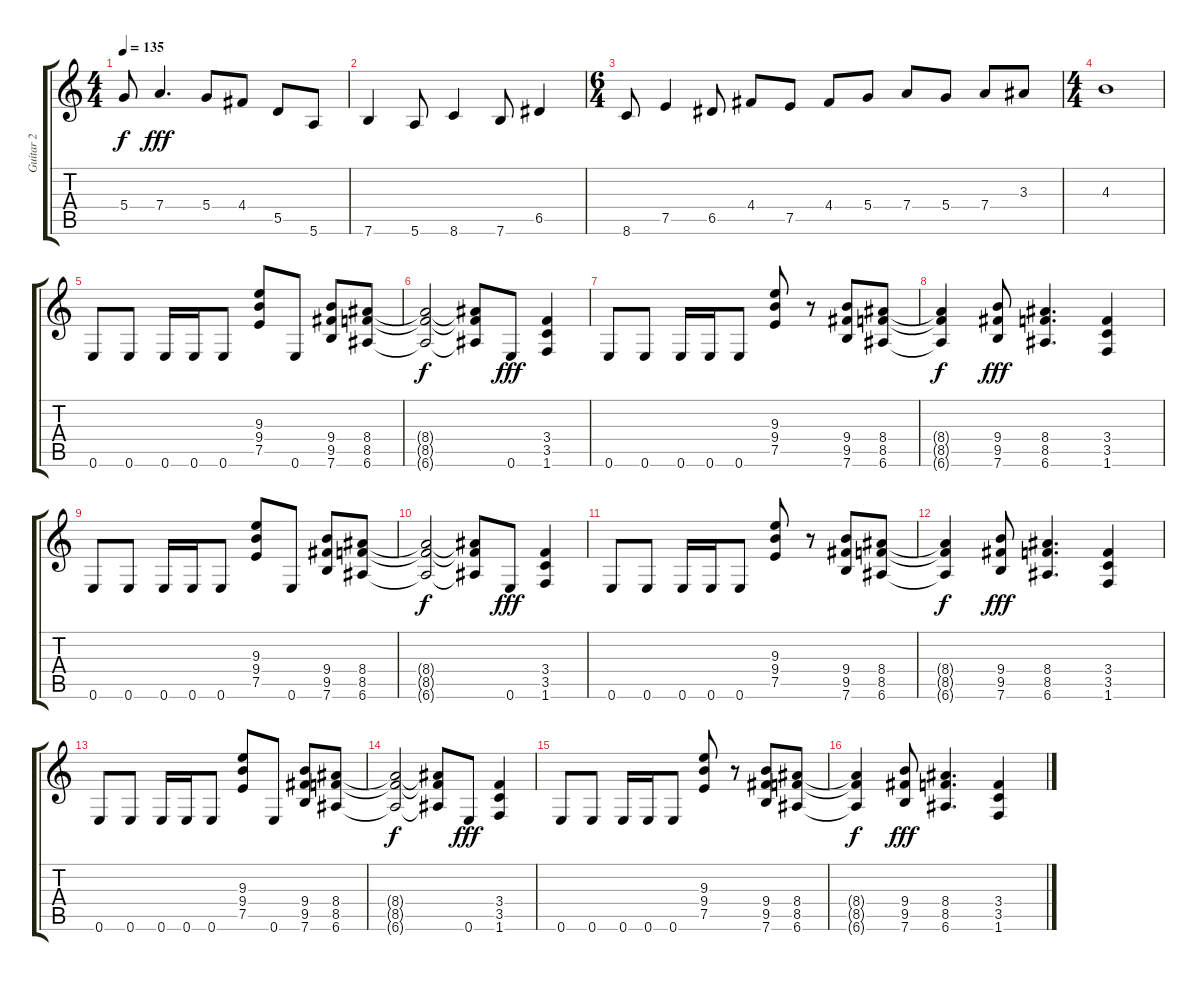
\track ("Guitar 2            " "Guitar 2  ") {instrument acousticguitarsteel}
\staff {score tabs}
\tuning (E4 B3 G3 D3 A2 E2) {hide}
\ts (4 4)
\tempo 135
\clef g2
\ks c
5.4{t}.8{dy f} 7.4.4{d dy fff} 5.4.8 4.4.8 5.5.8 5.6.8 |
7.6.4{volume 12} 5.6.8 8.6.4 7.6.8 6.5.4 |
\ts (6 4)
8.6.8 7.5.4 6.5.8 4.4.8 7.5.8 4.4.8 5.4.8 7.4.8 5.4.8 7.4.8 3.3.8 |
\ts (4 4)
4.3.1 |
0.6.8 0.6.8 0.6.16 0.6.16 0.6.8 (9.3 9.4 7.5).8 0.6.8 (9.4 9.5 7.6).8 (8.4 8.5 6.6).8 |
(8.4{t} 8.5{t} 6.6{t}).2{dy f} (8.4{t} 8.5{t} 6.6{t}).8 0.6.8{dy fff} (3.4 3.5 1.6).4 |
0.6.8 0.6.8 0.6.16 0.6.16 0.6.8 (9.3 9.4 7.5).8 r.8 (9.4 9.5 7.6).8 (8.4 8.5 6.6).8 |
(8.4{t} 8.5{t} 6.6{t}).4{dy f} (9.4 9.5 7.6).8{dy fff} (8.4 8.5 6.6).4{d} (3.4 3.5 1.6).4 |
0.6.8 0.6.8 0.6.16 0.6.16 0.6.8 (9.3 9.4 7.5).8 0.6.8 (9.4 9.5 7.6).8 (8.4 8.5 6.6).8 |
(8.4{t} 8.5{t} 6.6{t}).2{dy f} (8.4{t} 8.5{t} 6.6{t}).8 0.6.8{dy fff} (3.4 3.5 1.6).4 |
0.6.8 0.6.8 0.6.16 0.6.16 0.6.8 (9.3 9.4 7.5).8 r.8 (9.4 9.5 7.6).8 (8.4 8.5 6.6).8 |
(8.4{t} 8.5{t} 6.6{t}).4{dy f} (9.4 9.5 7.6).8{dy fff} (8.4 8.5 6.6).4{d} (3.4 3.5 1.6).4 |
0.6.8 0.6.8 0.6.16 0.6.16 0.6.8 (9.3 9.4 7.5).8 0.6.8 (9.4 9.5 7.6).8 (8.4 8.5 6.6).8 |
(8.4{t} 8.5{t} 6.6{t}).2{dy f} (8.4{t} 8.5{t} 6.6{t}).8 0.6.8{dy fff} (3.4 3.5 1.6).4 |
0.6.8 0.6.8 0.6.16 0.6.16 0.6.8 (9.3 9.4 7.5).8 r.8 (9.4 9.5 7.6).8 (8.4 8.5 6.6).8 |
(8.4{t} 8.5{t} 6.6{t}).4{dy f} (9.4 9.5 7.6).8{dy fff} (8.4 8.5 6.6).4{d} (3.4 3.5 1.6).4
